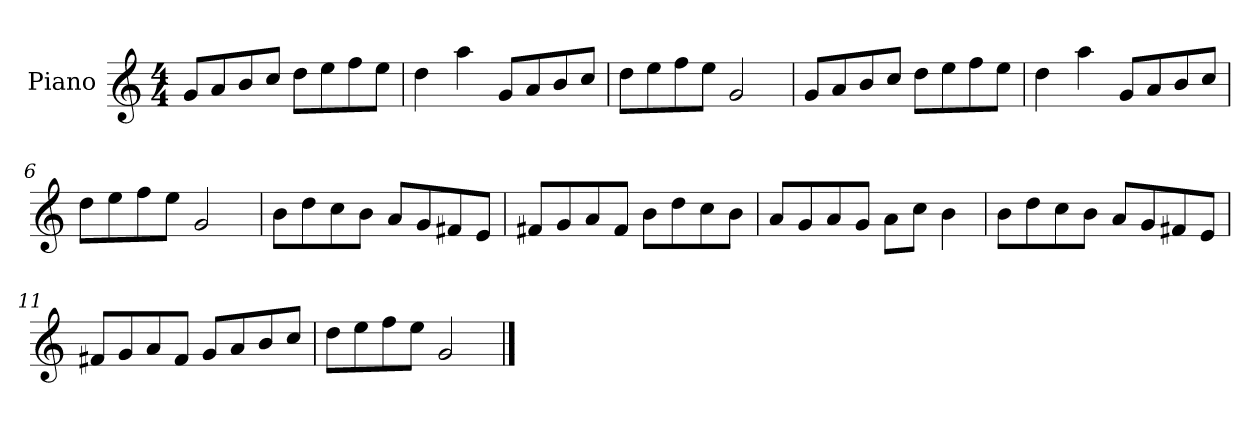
**kern
*part1
*staff1
*I"Piano
*I'P-no
*clefG2
*k[]
*M4/4
*MM90
=1
8g/L
8a/
8b/
8cc/J
8dd\L
8ee\
8ff\
8ee\J
=2
4dd\
4aa\
8g/L
8a/
8b/
8cc/J
=3
8dd\L
8ee\
8ff\
8ee\J
2g/
=4
8g/L
8a/
8b/
8cc/J
8dd\L
8ee\
8ff\
8ee\J
=5
4dd\
4aa\
8g/L
8a/
8b/
8cc/J
=6
8dd\L
8ee\
8ff\
8ee\J
2g/
!!LO:LB:g=z
=7
8b\L
8dd\
8cc\
8b\J
8a/L
8g/
8f#X/
8e/J
=8
8f#X/L
8g/
8a/
8f#/J
8b\L
8dd\
8cc\
8b\J
=9
8a/L
8g/
8a/
8g/J
8a\L
8cc\J
4b\
=10
8b\L
8dd\
8cc\
8b\J
8a/L
8g/
8f#X/
8e/J
=11
8f#X/L
8g/
8a/
8f#/J
8g/L
8a/
8b/
8cc/J
!!LO:LB:g=z
=12
8dd\L
8ee\
8ff\
8ee\J
2g/
==
*-
